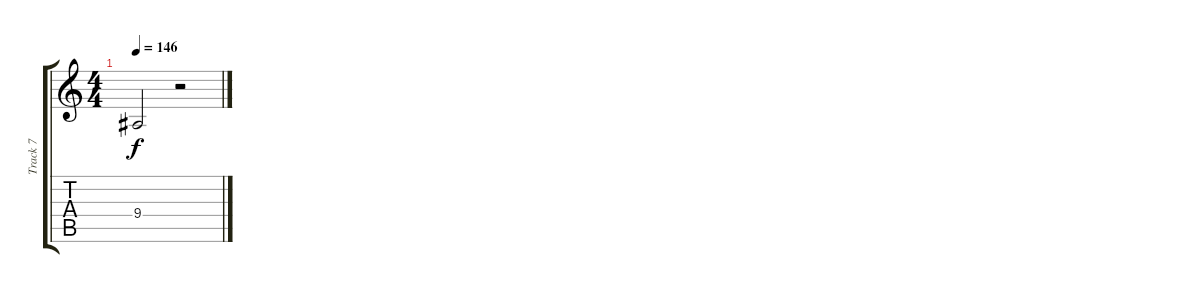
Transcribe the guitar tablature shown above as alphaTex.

\track ("Track 7" "Track 7") {instrument stringensemble1}
\staff {score tabs}
\tuning (Eb4 Bb3 Gb3 Db3 Ab2 Eb2) {hide}
\ts (4 4)
\tempo 146
\clef g2
\ks c
9.4{t}.2{dy f} r.2
